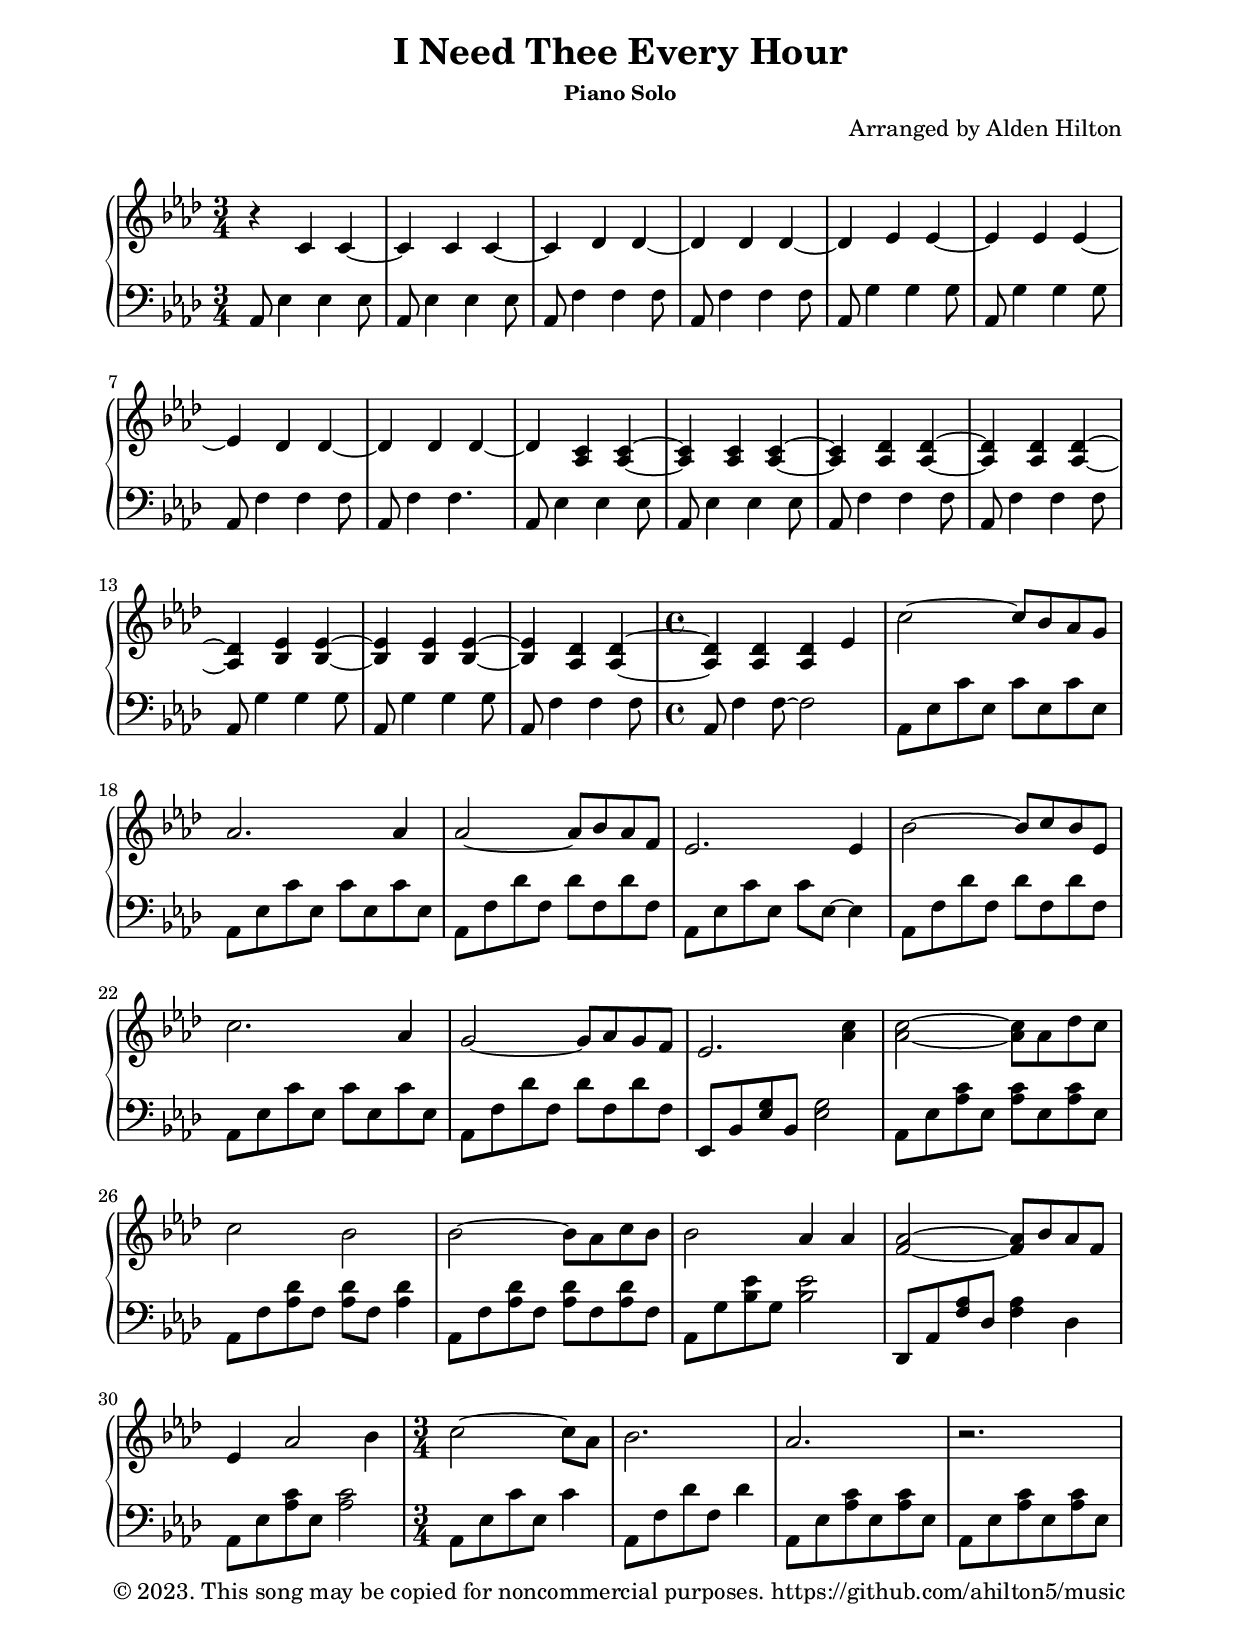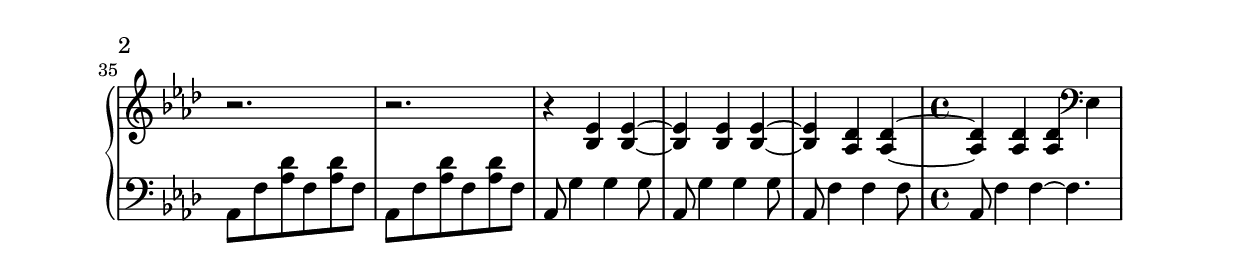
\version "2.18.2"

\header {
  title = "I Need Thee Every Hour"
  subsubtitle = "Piano Solo"
  composer = "Arranged by Alden Hilton"
  arranger = " "
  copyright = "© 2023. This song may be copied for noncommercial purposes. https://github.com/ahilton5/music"
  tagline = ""
}

\paper {
  indent = 0\cm
  top-margin = 15
  left-margin = 20
  right-margin = 20
  bottom-margin = 15
}

upper = \relative c' {
  \clef treble
  \key aes \major
  \time 3/4
  r4 c c~ |
  c c c~ |
  c des des~ |
  des des des~ |
  des ees ees~ |
  ees ees ees~ |
  ees des des~ |
  des des des~ |
  des <aes c> <aes c>~ |
  <aes c> <aes c> <aes c>~ |
  <aes c> <aes des> <aes des>~ |
  <aes des> <aes des> <aes des>~ |
  <aes des> <bes ees> <bes ees>~ |
  <bes ees> <bes ees> <bes ees>~ |
  <bes ees> <aes des> <aes des>~ |
  \time 4/4
  <aes des> <aes des> <aes des> ees' | % begin Verse 1
  c'2~ c8 bes aes g |
  aes2. aes4 |
  aes2~ aes8 bes aes f |
  ees2. ees4 |
  bes'2~ bes8 c bes ees, |
  c'2. aes4 |
  g2~ g8 aes g f |
  ees2. <aes c>4 | 
  <aes c>2~ <aes c>8 aes des c |
  c2 bes |
  bes2~ bes8 aes c bes |
  bes2 aes4 aes |
  <f aes>2~ <f aes>8 bes8 aes f |
  ees4 aes2 bes4 |
  \time 3/4
  c2~ c8 aes |
  bes2. |
  aes2. |
  r |
  r |
  r |
  r4 <bes, ees> <bes ees>~ |
  <bes ees> <bes ees> <bes ees>~ |
  <bes ees> <aes des> <aes des>~ |
  \time 4/4
  <aes des> <aes des> <aes des> \clef bass ees |
}

lower = \relative c {
  \clef bass
  \key aes \major
  \time 3/4
  aes8 ees'4 ees ees8 |
  aes,8 ees'4 ees ees8 |
  aes,8 f'4 f f8 |
  aes,8 f'4 f f8 |
  aes,8 g'4 g g8 |
  aes,8 g'4 g g8 |
  aes,8 f'4 f f8 |
  aes,8 f'4 f4. |
  aes,8 ees'4 ees ees8 |
  aes,8 ees'4 ees ees8 |
  aes,8 f'4 f f8 |
  aes,8 f'4 f f8 |
  aes,8 g'4 g g8 |
  aes,8 g'4 g g8 |
  aes,8 f'4 f f8 |
  \time 4/4
  aes,8 f'4 f8~ f2 | % begin Verse 1
  aes,8 ees' c' ees, c' ees, c' ees, |
  aes,8 ees' c' ees, c' ees, c' ees, |
  aes,8 f' des' f, des' f, des' f, |
  aes,8 ees' c' ees, c' ees,~ ees4 |
  aes,8 f' des' f, des' f, des' f, |
  aes,8 ees' c' ees, c' ees, c' ees, |
  aes,8 f' des' f, des' f, des' f, |
  ees,8 bes' <ees g> bes <ees g>2 |
  aes,8 ees' <aes c> ees <aes c> ees <aes c> ees |
  aes,8 f' <aes des> f <aes des> f <aes des>4 |
  aes,8 f' <aes des> f <aes des> f <aes des> f |
  aes,8 g' <bes ees> g <bes ees>2 |
  des,,8 aes' <f' aes> des <f aes>4 des |
  aes8 ees' <aes c> ees <aes c>2 |
  \time 3/4
  aes,8 ees' c' ees, c'4 |
  aes,8 f' des' f, des'4 |
  aes,8 ees' <aes c> ees <aes c> ees |
  aes,8 ees' <aes c> ees <aes c> ees |
  aes,8 f' <aes des> f <aes des> f |
  aes,8 f' <aes des> f <aes des> f |
  aes,8 g'4 g g8 |
  aes,8 g'4 g g8 |
  aes,8 f'4 f f8 |
  aes,8 f'4 f~ f4. |
}

\score {
  \new PianoStaff <<
    \new Staff \with {printPartCombineTexts = ##f } \upper 
    \new Staff \lower
  >>
  \layout { }
  \midi {}
}